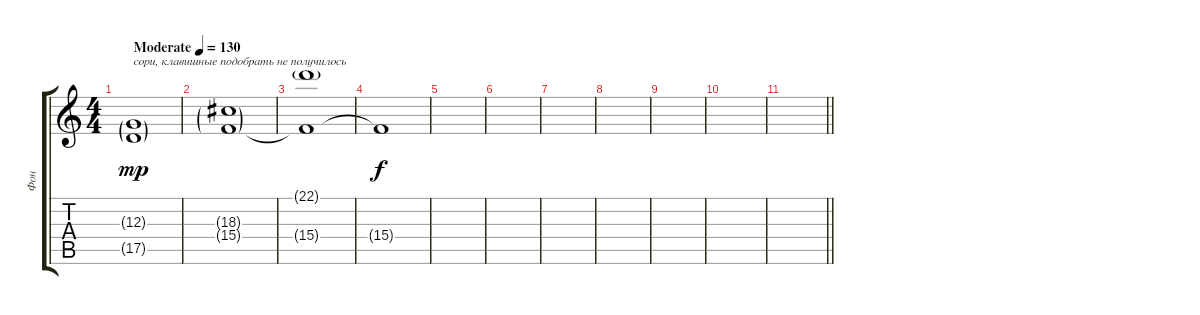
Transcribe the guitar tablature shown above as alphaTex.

\track ("Фон" "Фон") {instrument stringensemble2}
\staff {score tabs}
\tuning (E4 B3 G3 D3 A2 E2) {hide}
\ts (4 4)
\tempo (130 "Moderate")
\clef g2
\ks c
(12.3{g} 17.5{g}).1{txt "сори, клавишные подобрать не получилось" dy mp instrument stringensemble2} |
(18.3{g} 15.4{g}).1 |
(22.1{g} 15.4{t}).1 |
15.4{t}.1{dy f} |
|
|
|
|
|
|
\barLineRight lightlight
